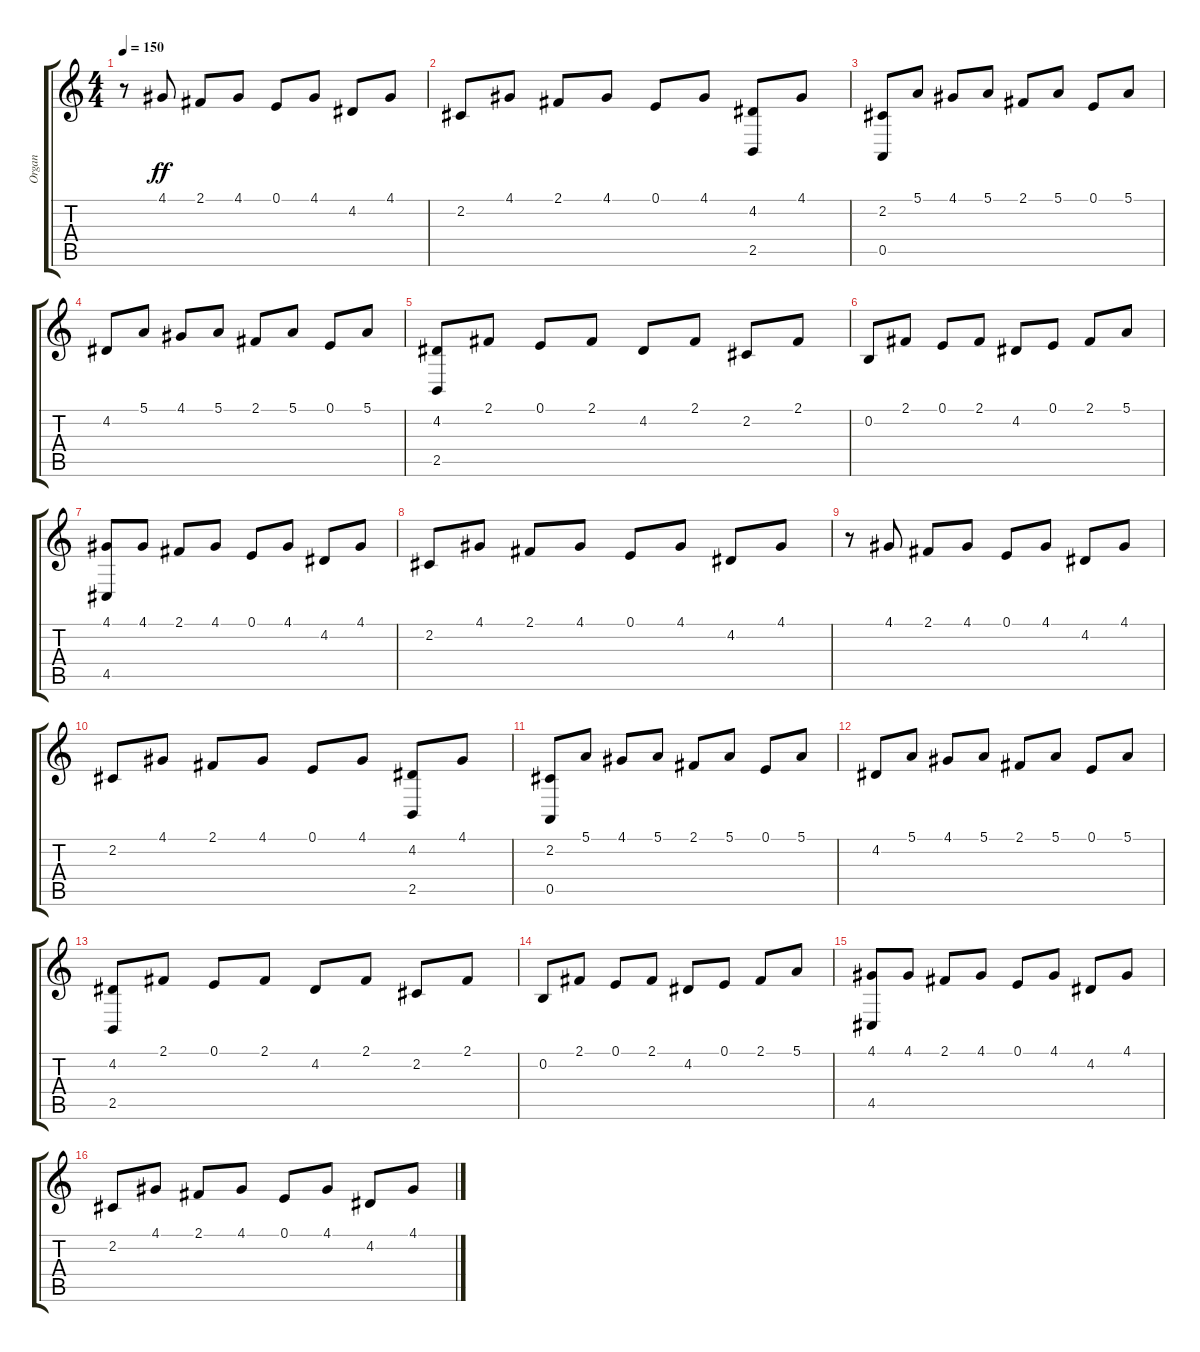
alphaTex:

\track ("Organ" "Organ") {instrument harpsichord}
\staff {score tabs}
\tuning (E4 B3 G3 D3 A2 E2) {hide}
\ts (4 4)
\tempo 150
\clef g2
\ks c
r.8{dy ff instrument harpsichord} 4.1.8 2.1.8 4.1.8 0.1.8 4.1.8 4.2.8 4.1.8 |
2.2.8 4.1.8 2.1.8 4.1.8 0.1.8 4.1.8 (4.2 2.5).8 4.1.8 |
(2.2 0.5).8 5.1.8 4.1.8 5.1.8 2.1.8 5.1.8 0.1.8 5.1.8 |
4.2.8 5.1.8 4.1.8 5.1.8 2.1.8 5.1.8 0.1.8 5.1.8 |
(4.2 2.5).8 2.1.8 0.1.8 2.1.8 4.2.8 2.1.8 2.2.8 2.1.8 |
0.2.8 2.1.8 0.1.8 2.1.8 4.2.8 0.1.8 2.1.8 5.1.8 |
(4.1 4.5).8 4.1.8 2.1.8 4.1.8 0.1.8 4.1.8 4.2.8 4.1.8 |
2.2.8 4.1.8 2.1.8 4.1.8 0.1.8 4.1.8 4.2.8 4.1.8 |
r.8 4.1.8 2.1.8 4.1.8 0.1.8 4.1.8 4.2.8 4.1.8 |
2.2.8 4.1.8 2.1.8 4.1.8 0.1.8 4.1.8 (4.2 2.5).8 4.1.8 |
(2.2 0.5).8 5.1.8 4.1.8 5.1.8 2.1.8 5.1.8 0.1.8 5.1.8 |
4.2.8 5.1.8 4.1.8 5.1.8 2.1.8 5.1.8 0.1.8 5.1.8 |
(4.2 2.5).8 2.1.8 0.1.8 2.1.8 4.2.8 2.1.8 2.2.8 2.1.8 |
0.2.8 2.1.8 0.1.8 2.1.8 4.2.8 0.1.8 2.1.8 5.1.8 |
(4.1 4.5).8 4.1.8 2.1.8 4.1.8 0.1.8 4.1.8 4.2.8 4.1.8 |
2.2.8 4.1.8 2.1.8 4.1.8 0.1.8 4.1.8 4.2.8 4.1.8
